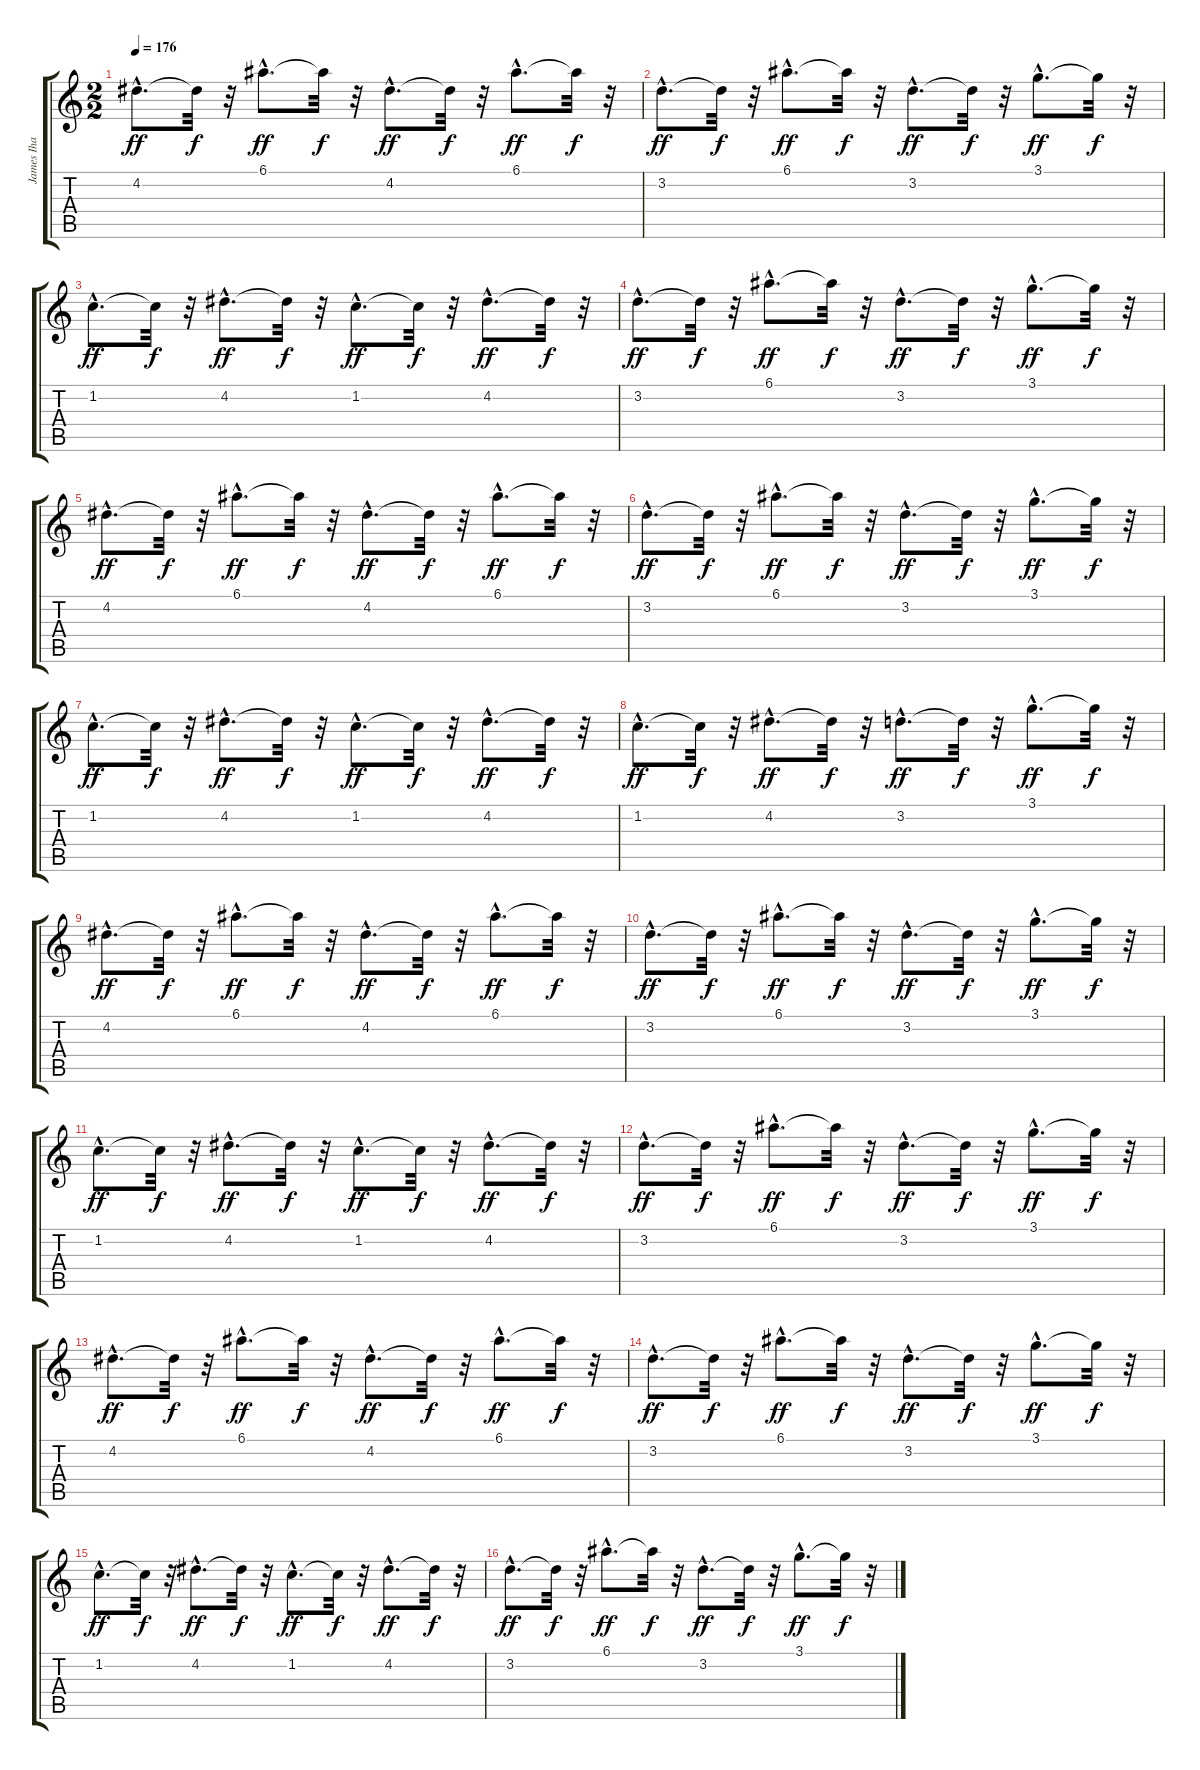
\track ("James Iha" "James Iha") {instrument acousticguitarsteel}
\staff {score tabs}
\tuning (E4 B3 G3 D3 A2 E2) {hide}
\ts (2 2)
\tempo 176
\clef g2
\ks c
4.2{hac}.8{d dy ff} 4.2{t}.32{dy f} r.32 6.1{hac}.8{d dy ff} 6.1{t}.32{dy f} r.32 4.2{hac}.8{d dy ff} 4.2{t}.32{dy f} r.32 6.1{hac}.8{d dy ff} 6.1{t}.32{dy f} r.32 |
3.2{hac}.8{d dy ff} 3.2{t}.32{dy f} r.32 6.1{hac}.8{d dy ff} 6.1{t}.32{dy f} r.32 3.2{hac}.8{d dy ff} 3.2{t}.32{dy f} r.32 3.1{hac}.8{d dy ff} 3.1{t}.32{dy f} r.32 |
1.2{hac}.8{d dy ff} 1.2{t}.32{dy f} r.32 4.2{hac}.8{d dy ff} 4.2{t}.32{dy f} r.32 1.2{hac}.8{d dy ff} 1.2{t}.32{dy f} r.32 4.2{hac}.8{d dy ff} 4.2{t}.32{dy f} r.32 |
3.2{hac}.8{d dy ff} 3.2{t}.32{dy f} r.32 6.1{hac}.8{d dy ff} 6.1{t}.32{dy f} r.32 3.2{hac}.8{d dy ff} 3.2{t}.32{dy f} r.32 3.1{hac}.8{d dy ff} 3.1{t}.32{dy f} r.32 |
4.2{hac}.8{d dy ff} 4.2{t}.32{dy f} r.32 6.1{hac}.8{d dy ff} 6.1{t}.32{dy f} r.32 4.2{hac}.8{d dy ff} 4.2{t}.32{dy f} r.32 6.1{hac}.8{d dy ff} 6.1{t}.32{dy f} r.32 |
3.2{hac}.8{d dy ff} 3.2{t}.32{dy f} r.32 6.1{hac}.8{d dy ff} 6.1{t}.32{dy f} r.32 3.2{hac}.8{d dy ff} 3.2{t}.32{dy f} r.32 3.1{hac}.8{d dy ff} 3.1{t}.32{dy f} r.32 |
1.2{hac}.8{d dy ff} 1.2{t}.32{dy f} r.32 4.2{hac}.8{d dy ff} 4.2{t}.32{dy f} r.32 1.2{hac}.8{d dy ff} 1.2{t}.32{dy f} r.32 4.2{hac}.8{d dy ff} 4.2{t}.32{dy f} r.32 |
1.2{hac}.8{d dy ff} 1.2{t}.32{dy f} r.32 4.2{hac}.8{d dy ff} 4.2{t}.32{dy f} r.32 3.2{hac}.8{d dy ff} 3.2{t}.32{dy f} r.32 3.1{hac}.8{d dy ff} 3.1{t}.32{dy f} r.32 |
4.2{hac}.8{d dy ff} 4.2{t}.32{dy f} r.32 6.1{hac}.8{d dy ff} 6.1{t}.32{dy f} r.32 4.2{hac}.8{d dy ff} 4.2{t}.32{dy f} r.32 6.1{hac}.8{d dy ff} 6.1{t}.32{dy f} r.32 |
3.2{hac}.8{d dy ff} 3.2{t}.32{dy f} r.32 6.1{hac}.8{d dy ff} 6.1{t}.32{dy f} r.32 3.2{hac}.8{d dy ff} 3.2{t}.32{dy f} r.32 3.1{hac}.8{d dy ff} 3.1{t}.32{dy f} r.32 |
1.2{hac}.8{d dy ff} 1.2{t}.32{dy f} r.32 4.2{hac}.8{d dy ff} 4.2{t}.32{dy f} r.32 1.2{hac}.8{d dy ff} 1.2{t}.32{dy f} r.32 4.2{hac}.8{d dy ff} 4.2{t}.32{dy f} r.32 |
3.2{hac}.8{d dy ff} 3.2{t}.32{dy f} r.32 6.1{hac}.8{d dy ff} 6.1{t}.32{dy f} r.32 3.2{hac}.8{d dy ff} 3.2{t}.32{dy f} r.32 3.1{hac}.8{d dy ff} 3.1{t}.32{dy f} r.32 |
4.2{hac}.8{d dy ff} 4.2{t}.32{dy f} r.32 6.1{hac}.8{d dy ff} 6.1{t}.32{dy f} r.32 4.2{hac}.8{d dy ff} 4.2{t}.32{dy f} r.32 6.1{hac}.8{d dy ff} 6.1{t}.32{dy f} r.32 |
3.2{hac}.8{d dy ff} 3.2{t}.32{dy f} r.32 6.1{hac}.8{d dy ff} 6.1{t}.32{dy f} r.32 3.2{hac}.8{d dy ff} 3.2{t}.32{dy f} r.32 3.1{hac}.8{d dy ff} 3.1{t}.32{dy f} r.32 |
1.2{hac}.8{d dy ff} 1.2{t}.32{dy f} r.32 4.2{hac}.8{d dy ff} 4.2{t}.32{dy f} r.32 1.2{hac}.8{d dy ff} 1.2{t}.32{dy f} r.32 4.2{hac}.8{d dy ff} 4.2{t}.32{dy f} r.32 |
3.2{hac}.8{d dy ff} 3.2{t}.32{dy f} r.32 6.1{hac}.8{d dy ff} 6.1{t}.32{dy f} r.32 3.2{hac}.8{d dy ff} 3.2{t}.32{dy f} r.32 3.1{hac}.8{d dy ff} 3.1{t}.32{dy f} r.32
